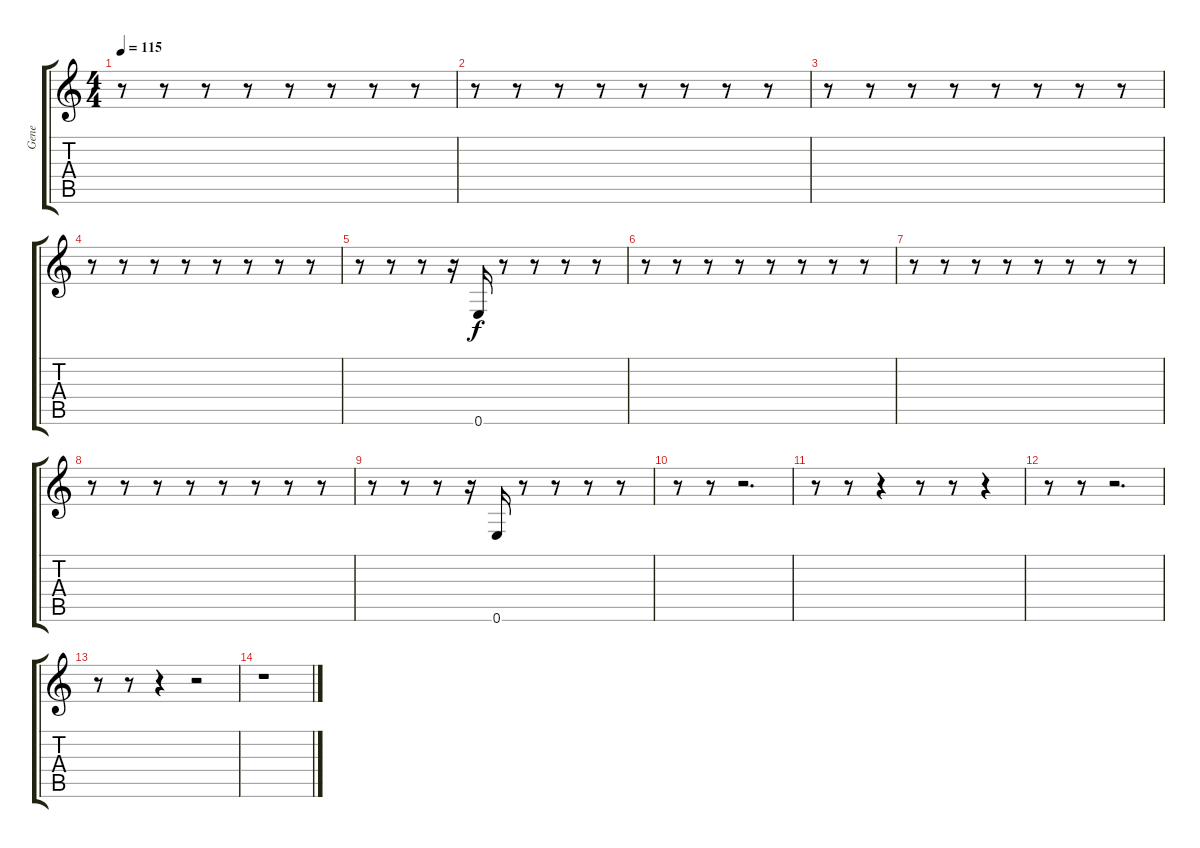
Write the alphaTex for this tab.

\track ("Gene" "Gene") {instrument electricbasspick}
\staff {score tabs}
\tuning (E4 B3 G3 D3 A2 E2) {hide}
\ts (4 4)
\tempo 115
\clef g2
\ks c
r.8{dy f} r.8 r.8 r.8 r.8 r.8 r.8 r.8 |
r.8 r.8 r.8 r.8 r.8 r.8 r.8 r.8 |
r.8 r.8 r.8 r.8 r.8 r.8 r.8 r.8 |
r.8 r.8 r.8 r.8 r.8 r.8 r.8 r.8 |
r.8 r.8 r.8 r.16 0.6.16 r.8 r.8 r.8 r.8 |
r.8 r.8 r.8 r.8 r.8 r.8 r.8 r.8 |
r.8 r.8 r.8 r.8 r.8 r.8 r.8 r.8 |
r.8 r.8 r.8 r.8 r.8 r.8 r.8 r.8 |
r.8 r.8 r.8 r.16 0.6.16 r.8 r.8 r.8 r.8 |
r.8 r.8 r.2{d} |
r.8 r.8 r.4 r.8 r.8 r.4 |
r.8 r.8 r.2{d} |
r.8 r.8 r.4 r.2 |
r.1
